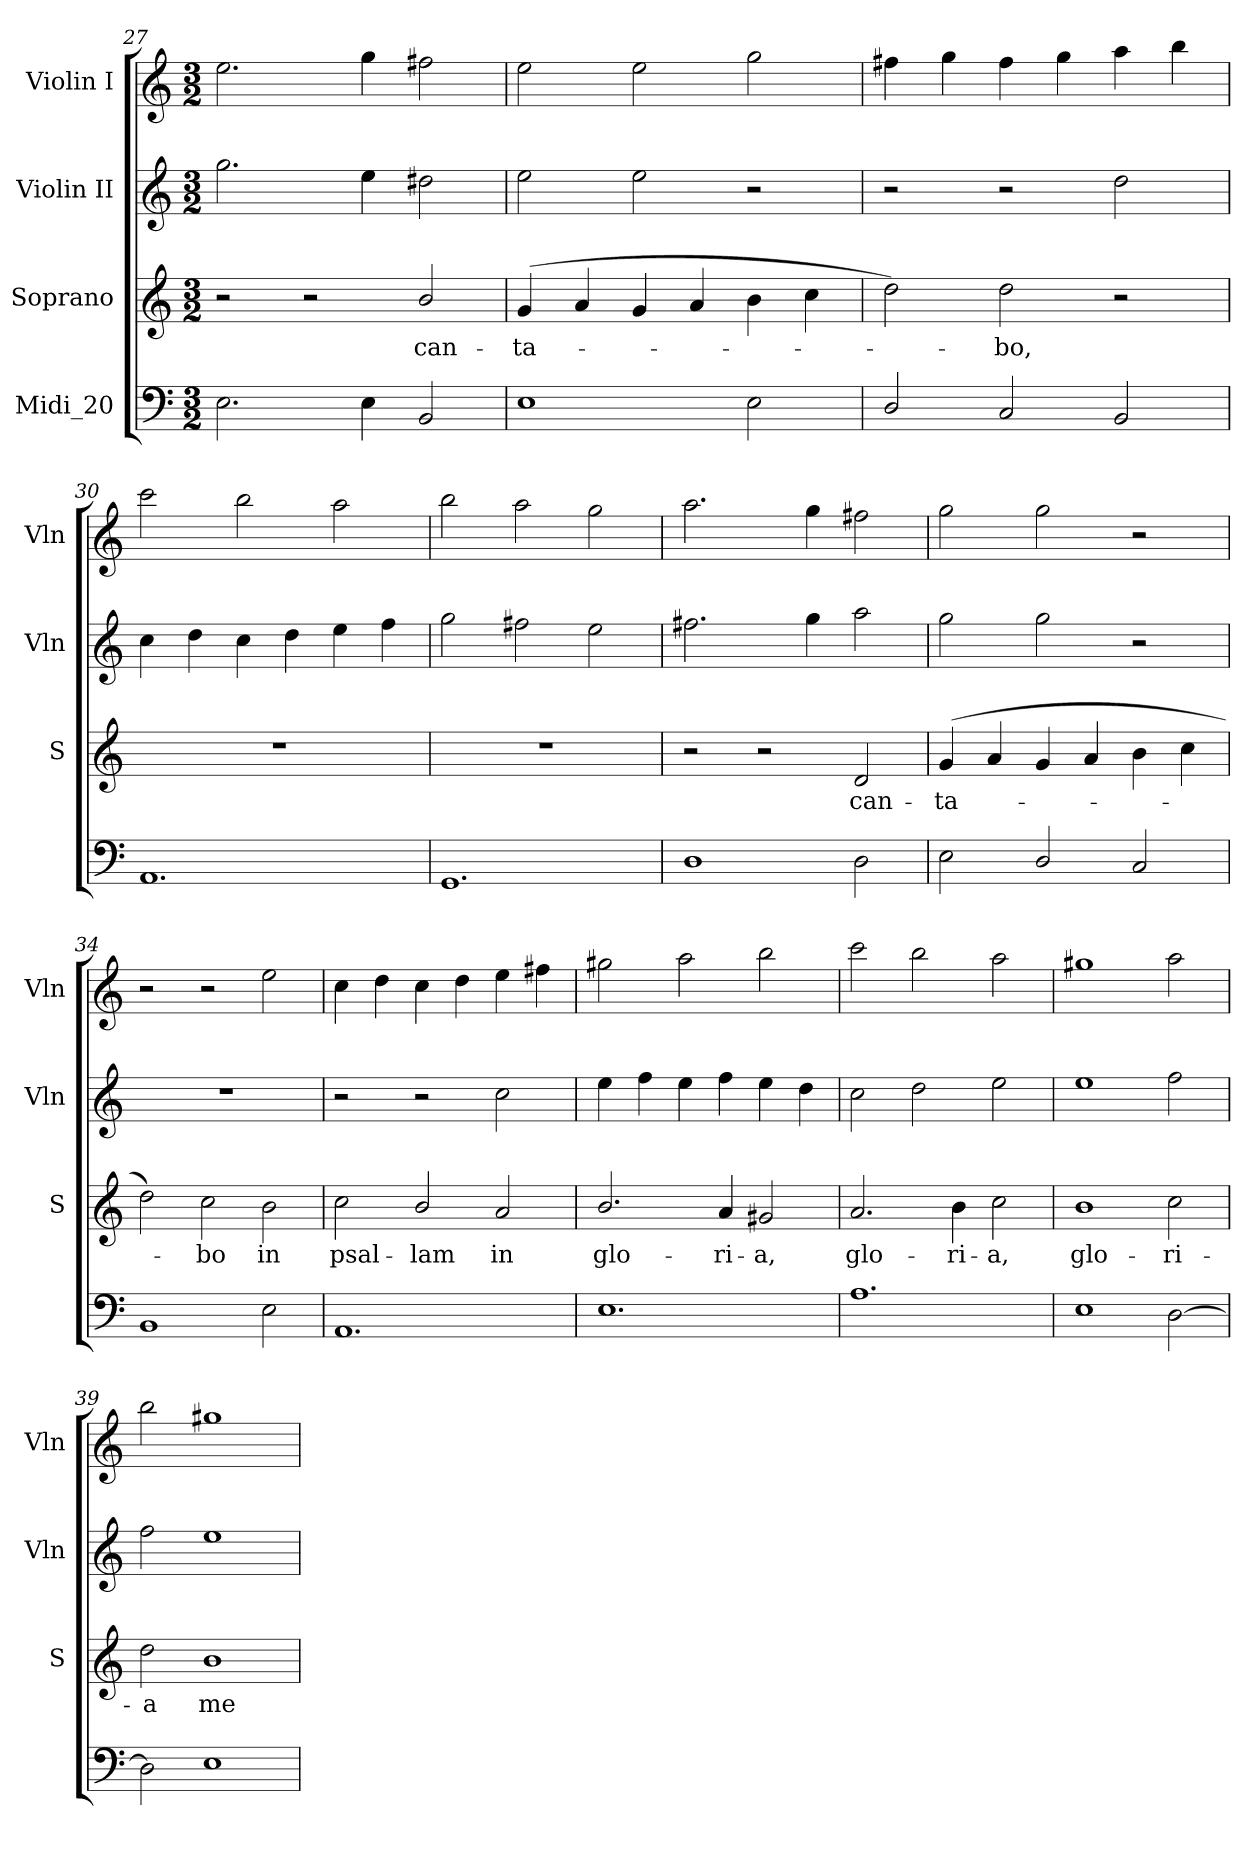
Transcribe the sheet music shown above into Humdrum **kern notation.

**kern	**kern	**text	**kern	**kern
*part4	*part3	*part3	*part2	*part1
*staff4	*staff3	*staff3	*staff2	*staff1
*I"Midi_20	*I"Soprano	*	*I"Violin II	*I"Violin I
*	*I'S	*	*I'Vln	*I'Vln
*clefF4	*clefG2	*	*clefG2	*clefG2
*k[]	*k[]	*	*k[]	*k[]
*C:	*C:	*	*C:	*C:
*M3/2	*M3/2	*	*M3/2	*M3/2
=27	=27	=27	=27	=27
2.E	2r	.	2.gg	2.ee
.	2r	.	.	.
4E	.	.	4ee	4gg
!	!	!LO:LY:b	!	!
2BB	2b/	can-	2dd#X	2ff#X
=28	=28	=28	=28	=28
!	!	!LO:LY:b	!	!
1E	(<4g	-ta-	2ee	2ee
.	4a	.	.	.
.	4g	.	2ee	2ee
.	4a	.	.	.
2E	4b	.	2r	2gg
.	4cc	.	.	.
=29	=29	=29	=29	=29
2D/	2dd)	.	2r	4ff#X
.	.	.	.	4gg
!	!	!LO:LY:b	!	!
2C	2dd	bo,	2r	4ff#
.	.	.	.	4gg
2BB	2r	.	2dd	4aa
.	.	.	.	4bb
=30	=30	=30	=30	=30
!	!LO:N:vis=1	!	!	!
1.AA	1.r	.	4cc	2ccc
.	.	.	4dd	.
.	.	.	4cc	2bb
.	.	.	4dd	.
.	.	.	4ee	2aa
.	.	.	4ff	.
=31	=31	=31	=31	=31
!	!LO:N:vis=1	!	!	!
1.GG	1.r	.	2gg	2bb
.	.	.	2ff#X	2aa
.	.	.	2ee	2gg
=32	=32	=32	=32	=32
1D	2r	.	2.ff#X	2.aa
.	2r	.	.	.
.	.	.	4gg	4gg
!	!	!LO:LY:b	!	!
2D	2d	can-	2aa	2ff#X
=33	=33	=33	=33	=33
!	!	!LO:LY:b	!	!
2E	(<4g	-ta-	2gg	2gg
.	4a	.	.	.
2D/	4g	.	2gg	2gg
.	4a	.	.	.
2C	4b	.	2r	2r
.	4cc	.	.	.
=34	=34	=34	=34	=34
!	!	!	!LO:N:vis=1	!
1BB	2dd)	.	1.r	2r
!	!	!LO:LY:b	!	!
.	2cc	bo	.	2r
!	!	!LO:LY:b	!	!
2E	2b	in	.	2ee
!!LO:LB:g=z
=35	=35	=35	=35	=35
!	!	!LO:LY:b	!	!
1.AA	2cc	psal-	2r	4cc
.	.	.	.	4dd
!	!	!LO:LY:b	!	!
.	2b/	-lam	2r	4cc
.	.	.	.	4dd
!	!	!LO:LY:b	!	!
.	2a	in	2cc	4ee
.	.	.	.	4ff#X
=36	=36	=36	=36	=36
!	!	!LO:LY:b	!	!
1.E	2.b/	glo-	4ee	2gg#X
.	.	.	4ff	.
.	.	.	4ee	2aa
!	!	!LO:LY:b	!	!
.	4a	-ri-	4ff	.
!	!	!LO:LY:b	!	!
.	2g#X	-a,	4ee	2bb
.	.	.	4dd	.
=37	=37	=37	=37	=37
!	!	!LO:LY:b	!	!
1.A	2.a	glo-	2cc	2ccc
.	.	.	2dd	2bb
!	!	!LO:LY:b	!	!
.	4b	-ri-	.	.
!	!	!LO:LY:b	!	!
.	2cc	-a,	2ee	2aa
=38	=38	=38	=38	=38
!	!	!LO:LY:b	!	!
1E	1b	glo-	1ee	1gg#X
!	!	!LO:LY:b	!	!
[2D	2cc	-ri-	2ff	2aa
=39	=39	=39	=39	=39
!	!	!LO:LY:b	!	!
2D]	2dd	-a	2ff	2bb
!	!	!LO:LY:b	!	!
1E	1b	me-	1ee	1gg#X
=	=	=	=	=
*-	*-	*-	*-	*-
